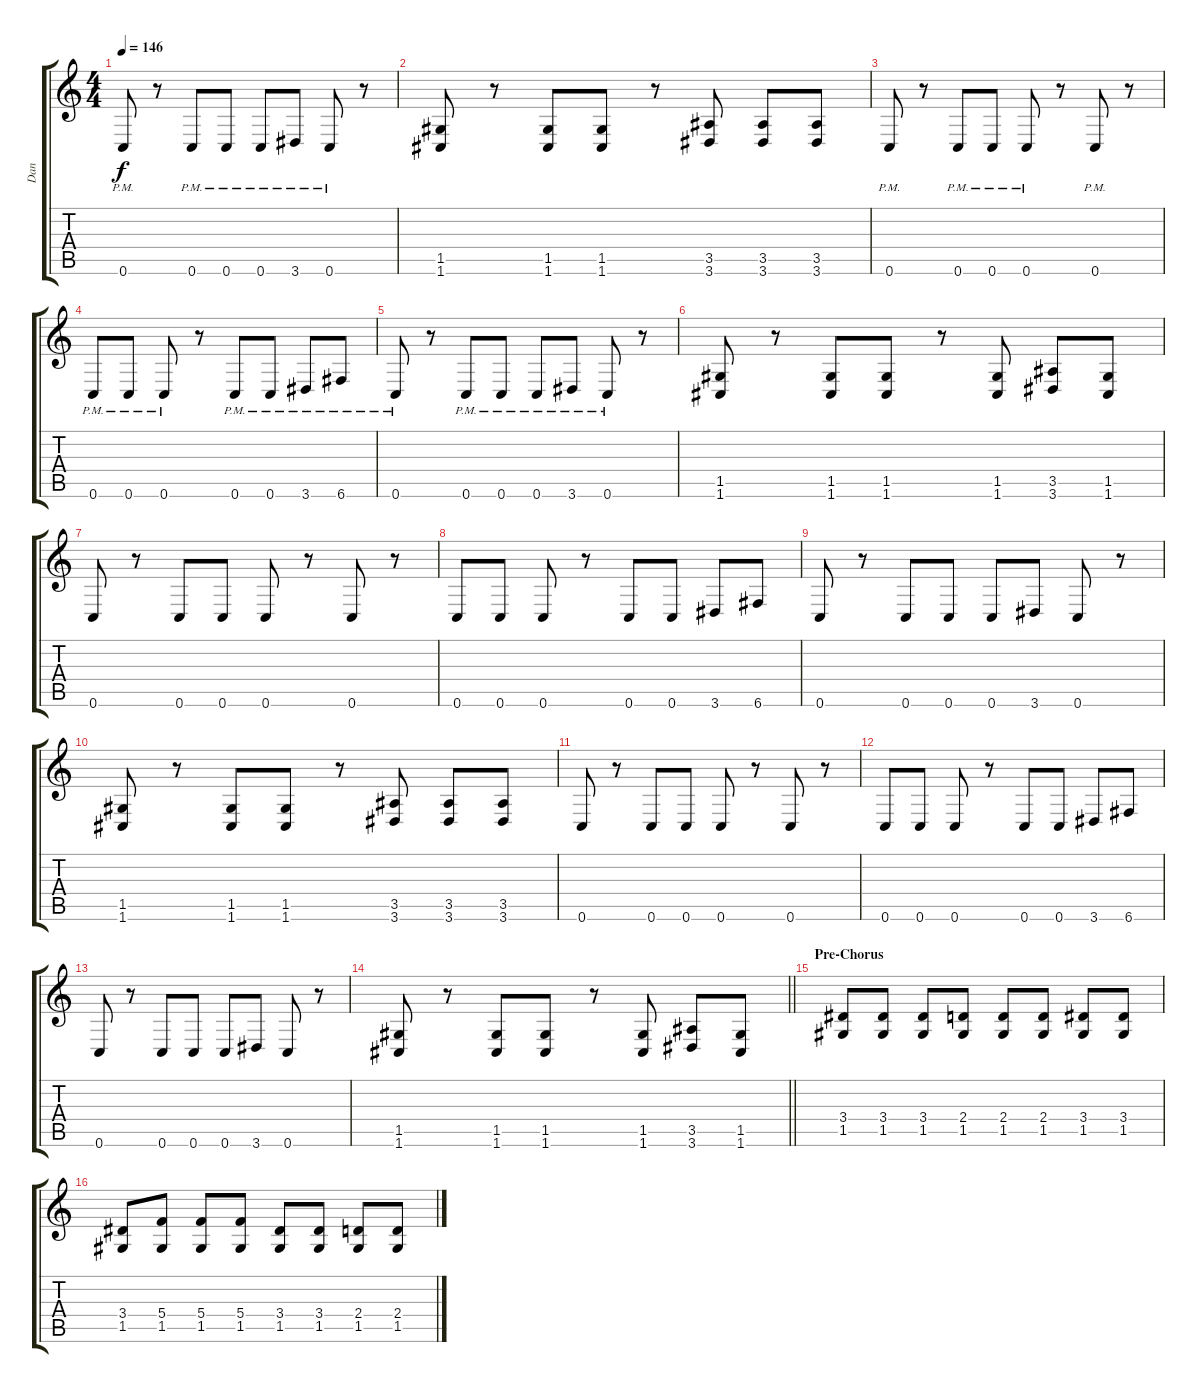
\track ("Dan" "Dan") {instrument distortionguitar}
\staff {score tabs}
\tuning (D4 A3 F3 C3 G2 C2) {hide}
\ts (4 4)
\tempo 146
\clef g2
\ks c
0.6{pm}.8{dy f} r.8 0.6{pm}.8 0.6{pm}.8 0.6{pm}.8 3.6{pm}.8 0.6{pm}.8 r.8 |
(1.5 1.6).8 r.8 (1.5 1.6).8 (1.5 1.6).8 r.8 (3.5 3.6).8 (3.5 3.6).8 (3.5 3.6).8 |
0.6{pm}.8 r.8 0.6{pm}.8 0.6{pm}.8 0.6{pm}.8 r.8 0.6{pm}.8 r.8 |
0.6{pm}.8 0.6{pm}.8 0.6{pm}.8 r.8 0.6{pm}.8 0.6{pm}.8 3.6{pm}.8 6.6{pm}.8 |
0.6{pm}.8 r.8 0.6{pm}.8 0.6{pm}.8 0.6{pm}.8 3.6{pm}.8 0.6{pm}.8 r.8 |
(1.5 1.6).8 r.8 (1.5 1.6).8 (1.5 1.6).8 r.8 (1.5 1.6).8 (3.5 3.6).8 (1.5 1.6).8 |
0.6.8 r.8 0.6.8 0.6.8 0.6.8 r.8 0.6.8 r.8 |
0.6.8 0.6.8 0.6.8 r.8 0.6.8 0.6.8 3.6.8 6.6.8 |
0.6.8 r.8 0.6.8 0.6.8 0.6.8 3.6.8 0.6.8 r.8 |
(1.5 1.6).8 r.8 (1.5 1.6).8 (1.5 1.6).8 r.8 (3.5 3.6).8 (3.5 3.6).8 (3.5 3.6).8 |
0.6.8 r.8 0.6.8 0.6.8 0.6.8 r.8 0.6.8 r.8 |
0.6.8 0.6.8 0.6.8 r.8 0.6.8 0.6.8 3.6.8 6.6.8 |
0.6.8 r.8 0.6.8 0.6.8 0.6.8 3.6.8 0.6.8 r.8 |
\barLineRight lightlight
(1.5 1.6).8 r.8 (1.5 1.6).8 (1.5 1.6).8 r.8 (1.5 1.6).8 (3.5 3.6).8 (1.5 1.6).8 |
\section ("" "Pre-Chorus")
(3.4 1.5).8 (3.4 1.5).8 (3.4 1.5).8 (2.4 1.5).8 (2.4 1.5).8 (2.4 1.5).8 (3.4 1.5).8 (3.4 1.5).8 |
(3.4 1.5).8 (5.4 1.5).8 (5.4 1.5).8 (5.4 1.5).8 (3.4 1.5).8 (3.4 1.5).8 (2.4 1.5).8 (2.4 1.5).8
